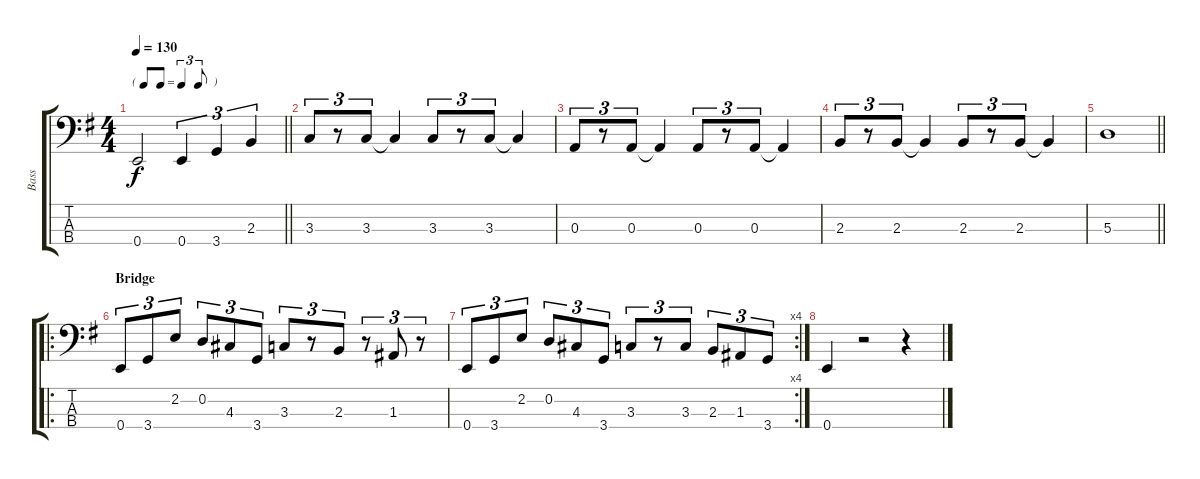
\track ("Bass" "Bass") {instrument electricbassfinger}
\staff {score tabs}
\tuning (G2 D2 A1 E1) {hide}
\ts (4 4)
\tf triplet8th
\tempo 130
\clef f4
\barLineRight lightlight
\ks eminor
0.4.2{dy f} 0.4.4{tu (3 2)} 3.4.4{tu (3 2)} 2.3.4{tu (3 2)} |
3.3.8{tu (3 2)} r.8{tu (3 2)} 3.3.8{tu (3 2)} 3.3{t}.4 3.3.8{tu (3 2)} r.8{tu (3 2)} 3.3.8{tu (3 2)} 3.3{t}.4 |
0.3.8{tu (3 2)} r.8{tu (3 2)} 0.3.8{tu (3 2)} 0.3{t}.4 0.3.8{tu (3 2)} r.8{tu (3 2)} 0.3.8{tu (3 2)} 0.3{t}.4 |
2.3.8{tu (3 2)} r.8{tu (3 2)} 2.3.8{tu (3 2)} 2.3{t}.4 2.3.8{tu (3 2)} r.8{tu (3 2)} 2.3.8{tu (3 2)} 2.3{t}.4 |
\barLineRight lightlight
5.3.1 |
\ro
\section ("" "Bridge")
0.4.8{tu (3 2)} 3.4.8{tu (3 2)} 2.2.8{tu (3 2)} 0.2.8{tu (3 2)} 4.3.8{tu (3 2)} 3.4.8{tu (3 2)} 3.3.8{tu (3 2)} r.8{tu (3 2)} 2.3.8{tu (3 2)} r.8{tu (3 2)} 1.3.8{tu (3 2)} r.8{tu (3 2)} |
\rc 4
0.4.8{tu (3 2)} 3.4.8{tu (3 2)} 2.2.8{tu (3 2)} 0.2.8{tu (3 2)} 4.3.8{tu (3 2)} 3.4.8{tu (3 2)} 3.3.8{tu (3 2)} r.8{tu (3 2)} 3.3.8{tu (3 2)} 2.3.8{tu (3 2)} 1.3.8{tu (3 2)} 3.4.8{tu (3 2)} |
0.4.4 r.2 r.4
